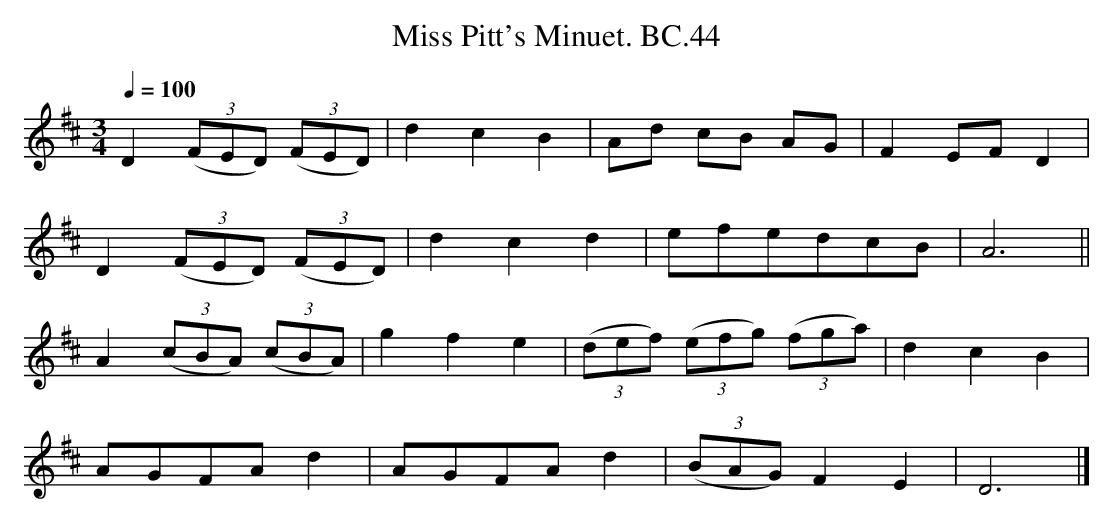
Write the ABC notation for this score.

X:1
T:Miss Pitt's Minuet. BC.44
M:3/4
L:1/8
Q:1/4=100
K:D
D2 ((3FED) ((3FED)|d2 c2 B2|Ad cB AG|F2 EF D2|
D2 ((3FED) ((3FED)|d2 c2 d2|efedcB|A6||
A2 ((3cBA) ((3cBA)|g2 f2 e2|((3def) ((3efg) ((3fga)|d2 c2 B2|
AGFA d2|AGFA d2|((3BAG) F2 E2|D6|]
